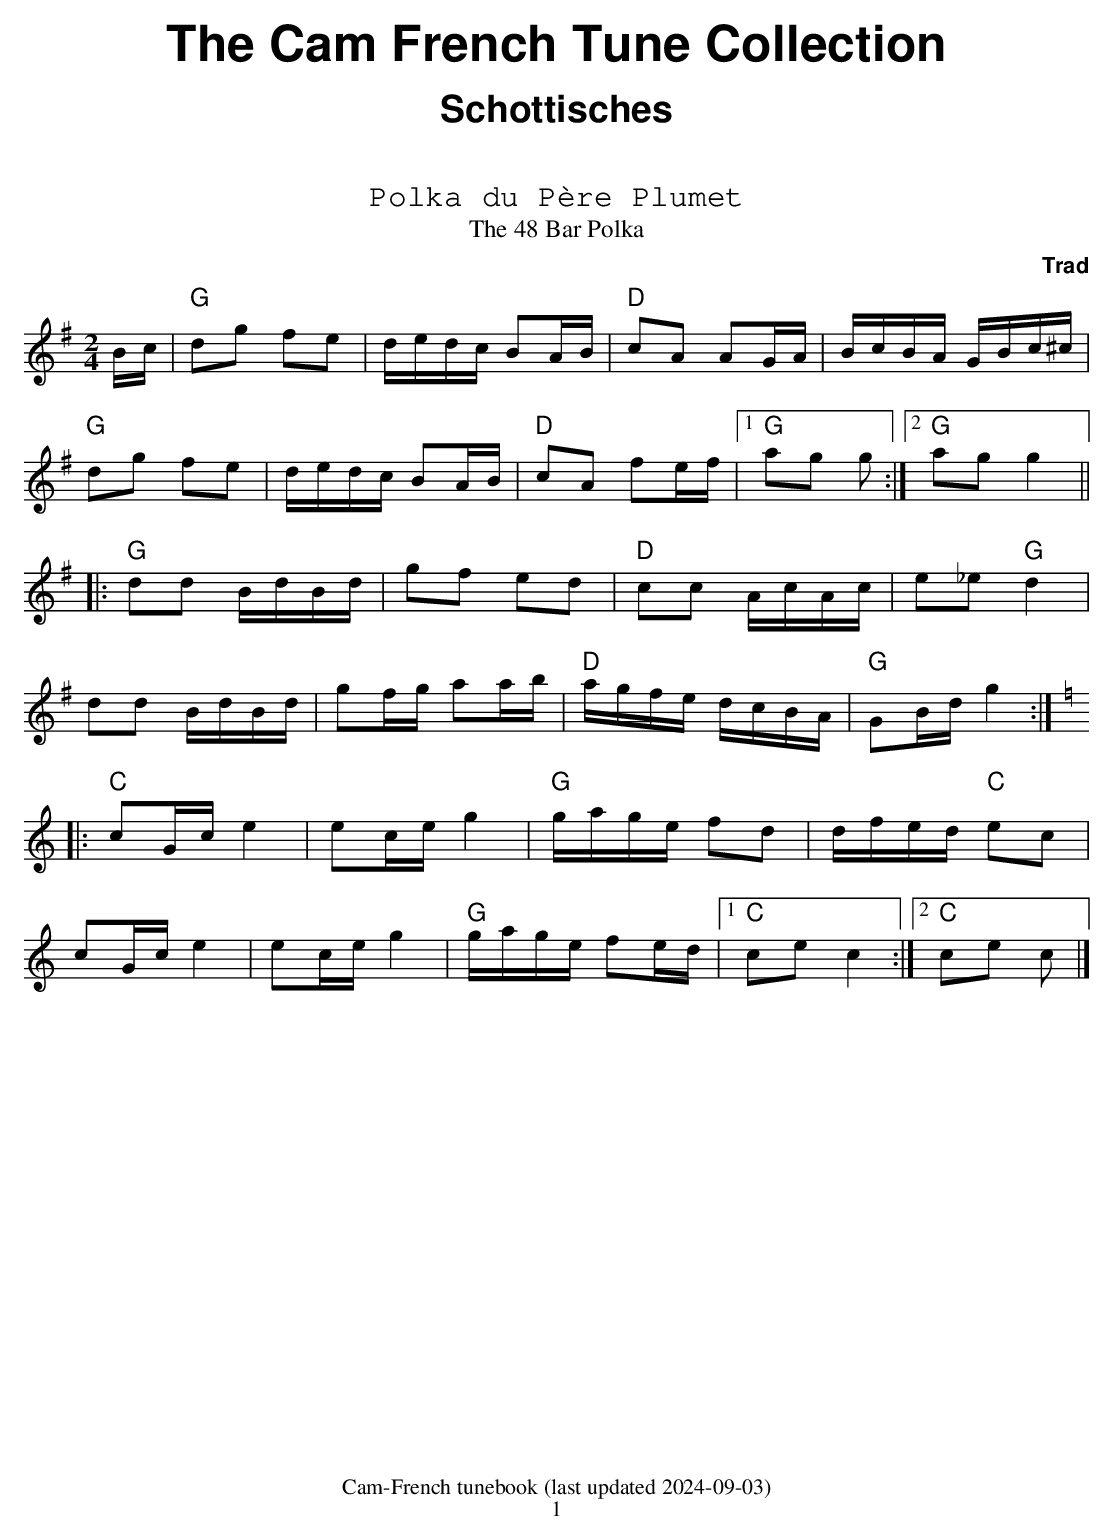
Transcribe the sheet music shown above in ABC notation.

X:1
T:Polka du Père Plumet
T:The 48 Bar Polka
M:2/4
L:1/16
Q:1/4=120
C:Trad
K:G
Bc|"G"d2g2 f2e2|dedc B2AB|"D"c2A2 A2GA|BcBA GBc^c|
"G"d2g2 f2e2|dedc B2AB|"D"c2A2 f2ef| [1 "G"a2g2 g2:| [2 "G"a2g2 g4||
|:"G"d2d2 BdBd|g2f2 e2d2|"D"c2c2 AcAc|e2_e2 "G"d4|
d2d2 BdBd|g2fg a2ab|"D"agfe dcBA| "G"G2Bd g4:|
[K:C]|:"C"c2Gc e4|e2ce g4|"G"gage f2d2|dfed "C"e2c2|
c2Gc e4|e2ce g4|"G"gage f2ed| [1"C"c2e2 c4:| [2 "C"c2e2 c2|]
